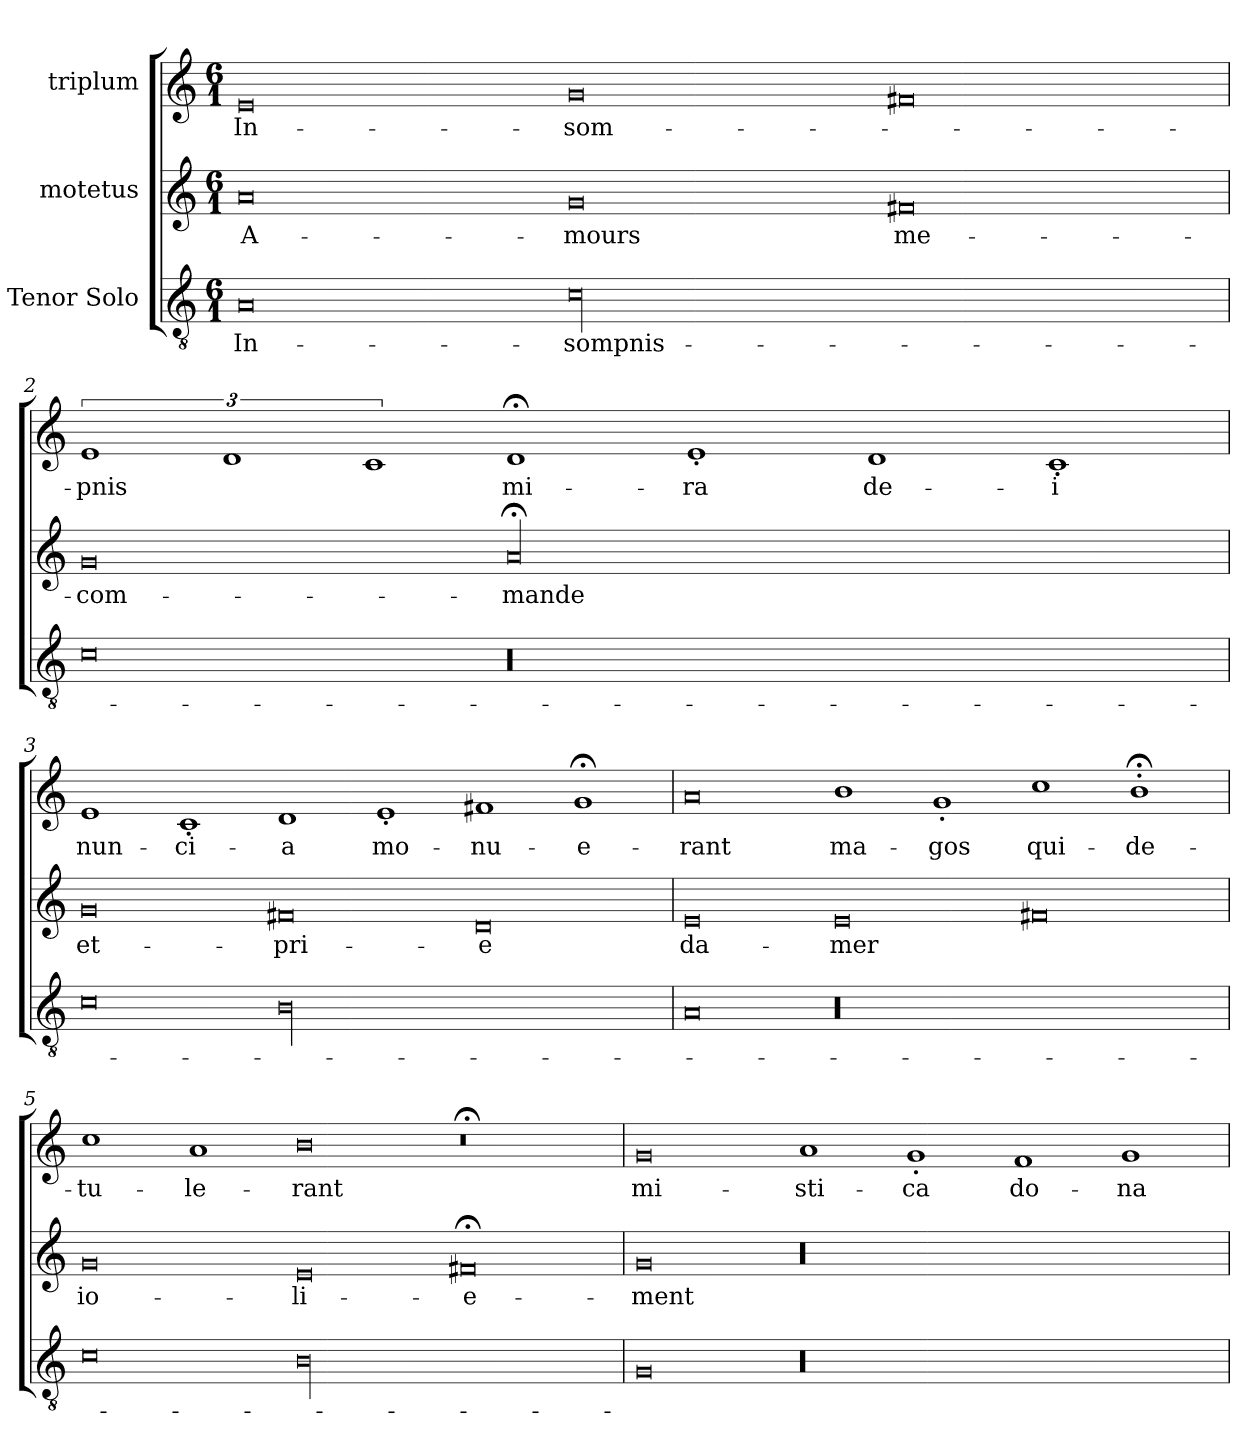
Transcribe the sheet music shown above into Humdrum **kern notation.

**kern	**text	**kern	**text	**kern	**text
*part3	*part3	*part2	*part2	*part1	*part1
*staff3	*staff3	*staff2	*staff2	*staff1	*staff1
*I"Tenor Solo	*	*I"motetus	*	*I"triplum	*
*clefGv2	*	*clefG2	*	*clefG2	*
*k[]	*	*k[]	*	*k[]	*
*C:	*	*C:	*	*C:	*
*M6/1	*	*M6/1	*	*M6/1	*
=1	=1	=1	=1	=1	=1
0A/	In-	0a/	A-	0e/	In-
00c\	sompnis-	0g/	-mours	0g/	som-
.	.	0f#X/	me-	0f#X/	.
=2	=2	=2	=2	=2	=2
0c\	.	0g/	com-	3%2e/	-pnis
.	.	.	.	3%2d/	.
.	.	.	.	3%2c/	.
00r	.	00a;</	-mande	1d;</	mi-
.	.	.	.	1e'/	-ra
.	.	.	.	1d/	de-
.	.	.	.	1c'/	-i
=3	=3	=3	=3	=3	=3
0c\	.	0g/	et-	1e/	nun-
.	.	.	.	1c'/	-ci-
00B\	.	0f#X/	pri-	1d/	-a
.	.	.	.	1e'/	mo-
.	.	0d/	-e	1f#X/	-nu-
.	.	.	.	1g;</	-e-
=4	=4	=4	=4	=4	=4
0A/	.	0e/	da-	0a/	-rant
00r	.	0e/	-mer	1b\	ma-
.	.	.	.	1g'/	-gos
.	.	0f#X/	.	1cc\	qui-
.	.	.	.	1b;<'\	de-
=5	=5	=5	=5	=5	=5
0c\	.	0g/	io-	1cc\	-tu-
.	.	.	.	1a/	-le-
00B\	.	0e/	-li-	0b\	-rant
.	.	0f#X;</	-e-	0r;<	.
=6	=6	=6	=6	=6	=6
0G/	.	0g/	-ment	0g/	mi-
00r	.	00r	.	1a/	-sti-
.	.	.	.	1g'/	-ca
.	.	.	.	1f/	do-
.	.	.	.	1g/	-na
=	=	=	=	=	=
*-	*-	*-	*-	*-	*-
